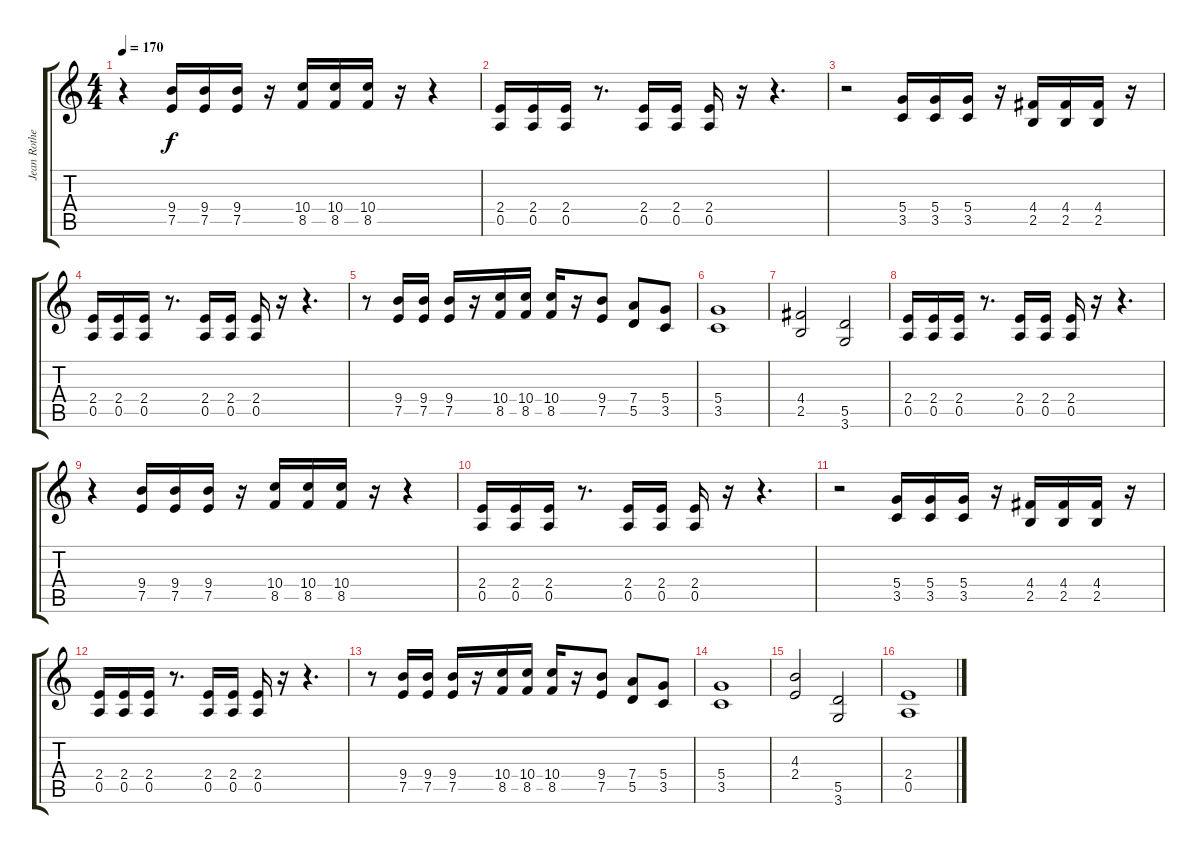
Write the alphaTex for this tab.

\track ("Jean Rothen" "Jean Rothe") {instrument overdrivenguitar}
\staff {score tabs}
\tuning (E4 B3 G3 D3 A2 E2) {hide}
\ts (4 4)
\tempo 170
\clef g2
\ks c
r.4{dy f} (9.4 7.5).16 (9.4 7.5).16 (9.4 7.5).16 r.16 (10.4 8.5).16 (10.4 8.5).16 (10.4 8.5).16 r.16 r.4 |
(2.4 0.5).16 (2.4 0.5).16 (2.4 0.5).16 r.8{d} (2.4 0.5).16 (2.4 0.5).16 (2.4 0.5).16 r.16 r.4{d} |
r.2 (5.4 3.5).16 (5.4 3.5).16 (5.4 3.5).16 r.16 (4.4 2.5).16 (4.4 2.5).16 (4.4 2.5).16 r.16 |
(2.4 0.5).16 (2.4 0.5).16 (2.4 0.5).16 r.8{d} (2.4 0.5).16 (2.4 0.5).16 (2.4 0.5).16 r.16 r.4{d} |
r.8 (9.4 7.5).16 (9.4 7.5).16 (9.4 7.5).16 r.16 (10.4 8.5).16 (10.4 8.5).16 (10.4 8.5).16 r.16 (9.4 7.5).8 (7.4 5.5).8 (5.4 3.5).8 |
(5.4 3.5).1 |
(4.4 2.5).2 (5.5 3.6).2 |
(2.4 0.5).16 (2.4 0.5).16 (2.4 0.5).16 r.8{d} (2.4 0.5).16 (2.4 0.5).16 (2.4 0.5).16 r.16 r.4{d} |
r.4 (9.4 7.5).16 (9.4 7.5).16 (9.4 7.5).16 r.16 (10.4 8.5).16 (10.4 8.5).16 (10.4 8.5).16 r.16 r.4 |
(2.4 0.5).16 (2.4 0.5).16 (2.4 0.5).16 r.8{d} (2.4 0.5).16 (2.4 0.5).16 (2.4 0.5).16 r.16 r.4{d} |
r.2 (5.4 3.5).16 (5.4 3.5).16 (5.4 3.5).16 r.16 (4.4 2.5).16 (4.4 2.5).16 (4.4 2.5).16 r.16 |
(2.4 0.5).16 (2.4 0.5).16 (2.4 0.5).16 r.8{d} (2.4 0.5).16 (2.4 0.5).16 (2.4 0.5).16 r.16 r.4{d} |
r.8 (9.4 7.5).16 (9.4 7.5).16 (9.4 7.5).16 r.16 (10.4 8.5).16 (10.4 8.5).16 (10.4 8.5).16 r.16 (9.4 7.5).8 (7.4 5.5).8 (5.4 3.5).8 |
(5.4 3.5).1 |
(4.3 2.4).2 (5.5 3.6).2 |
(2.4 0.5).1
